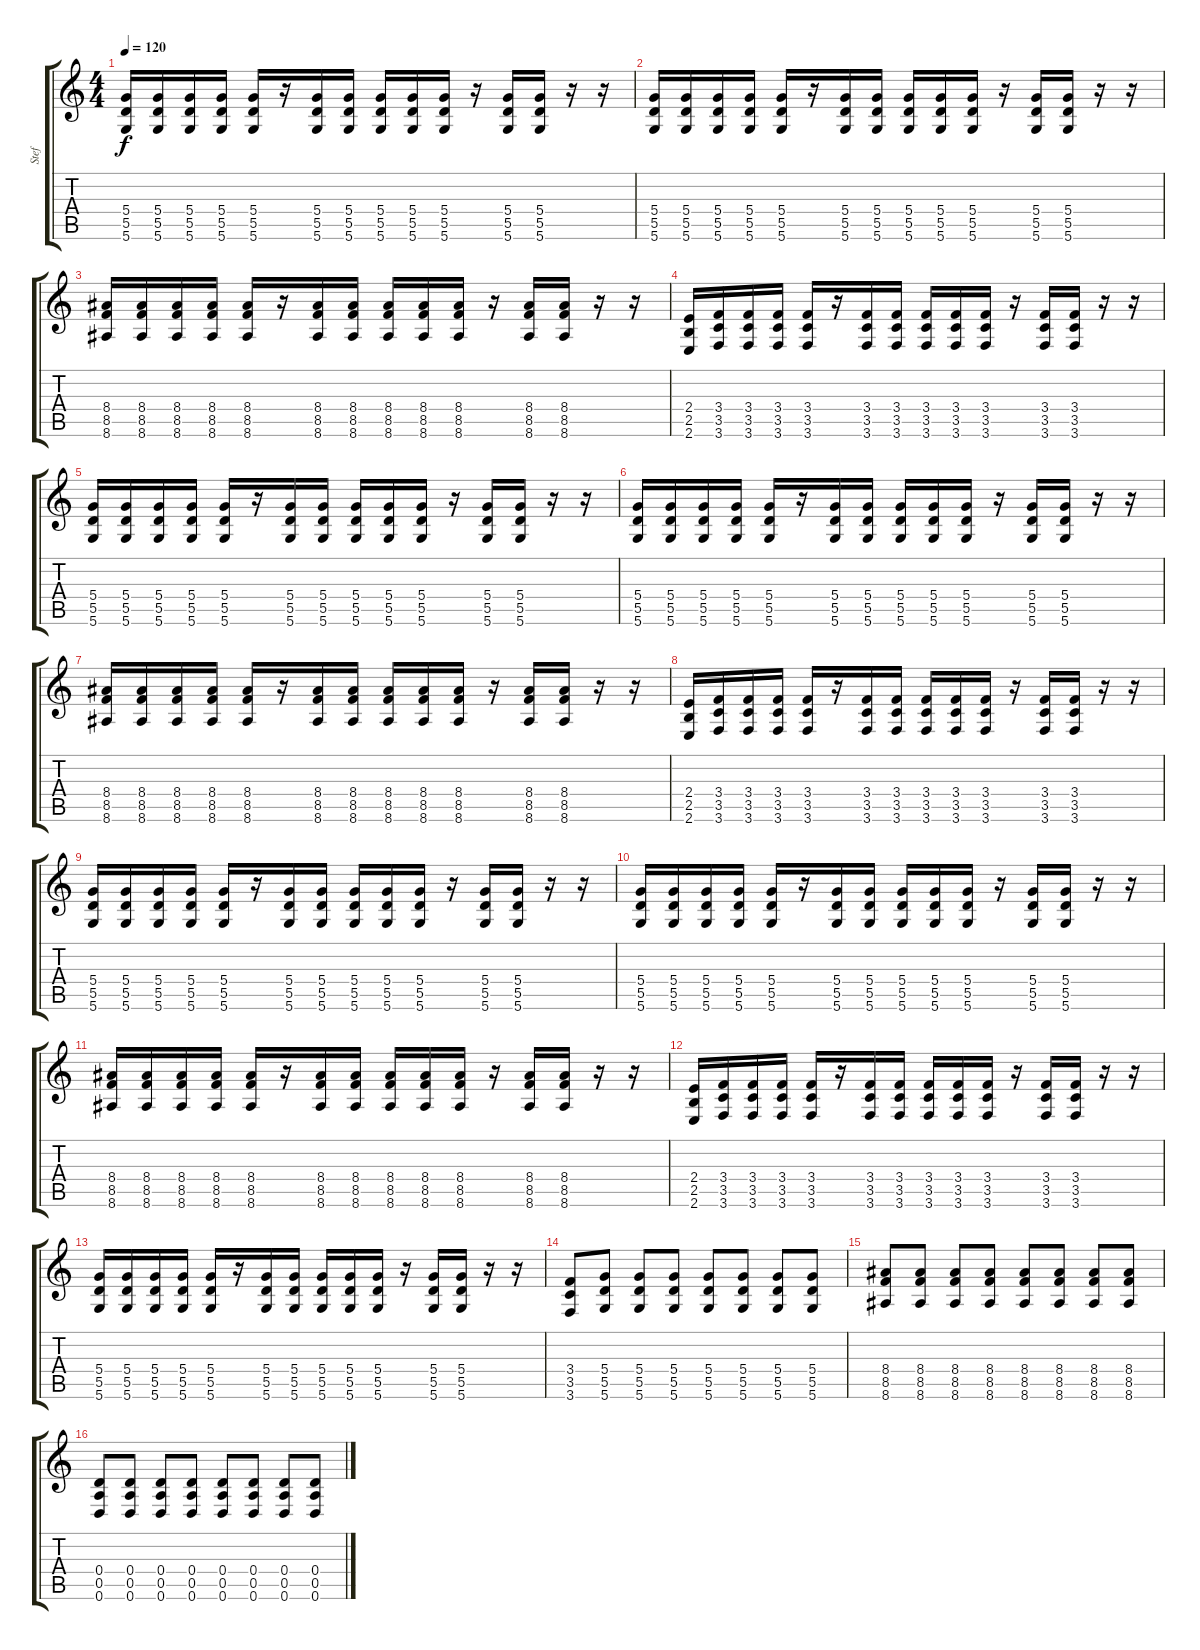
\track ("Stef" "Stef") {instrument distortionguitar}
\staff {score tabs}
\tuning (E4 B3 G3 D3 A2 D2) {hide}
\ts (4 4)
\tempo 120
\clef g2
\ks c
(5.4 5.5 5.6).16{dy f} (5.4 5.5 5.6).16 (5.4 5.5 5.6).16 (5.4 5.5 5.6).16 (5.4 5.5 5.6).16 r.16 (5.4 5.5 5.6).16 (5.4 5.5 5.6).16 (5.4 5.5 5.6).16 (5.4 5.5 5.6).16 (5.4 5.5 5.6).16 r.16 (5.4 5.5 5.6).16 (5.4 5.5 5.6).16 r.16 r.16 |
(5.4 5.5 5.6).16 (5.4 5.5 5.6).16 (5.4 5.5 5.6).16 (5.4 5.5 5.6).16 (5.4 5.5 5.6).16 r.16 (5.4 5.5 5.6).16 (5.4 5.5 5.6).16 (5.4 5.5 5.6).16 (5.4 5.5 5.6).16 (5.4 5.5 5.6).16 r.16 (5.4 5.5 5.6).16 (5.4 5.5 5.6).16 r.16 r.16 |
(8.4 8.5 8.6).16 (8.4 8.5 8.6).16 (8.4 8.5 8.6).16 (8.4 8.5 8.6).16 (8.4 8.5 8.6).16 r.16 (8.4 8.5 8.6).16 (8.4 8.5 8.6).16 (8.4 8.5 8.6).16 (8.4 8.5 8.6).16 (8.4 8.5 8.6).16 r.16 (8.4 8.5 8.6).16 (8.4 8.5 8.6).16 r.16 r.16 |
(2.4 2.5 2.6).16 (3.4 3.5 3.6).16 (3.4 3.5 3.6).16 (3.4 3.5 3.6).16 (3.4 3.5 3.6).16 r.16 (3.4 3.5 3.6).16 (3.4 3.5 3.6).16 (3.4 3.5 3.6).16 (3.4 3.5 3.6).16 (3.4 3.5 3.6).16 r.16 (3.4 3.5 3.6).16 (3.4 3.5 3.6).16 r.16 r.16 |
(5.4 5.5 5.6).16 (5.4 5.5 5.6).16 (5.4 5.5 5.6).16 (5.4 5.5 5.6).16 (5.4 5.5 5.6).16 r.16 (5.4 5.5 5.6).16 (5.4 5.5 5.6).16 (5.4 5.5 5.6).16 (5.4 5.5 5.6).16 (5.4 5.5 5.6).16 r.16 (5.4 5.5 5.6).16 (5.4 5.5 5.6).16 r.16 r.16 |
(5.4 5.5 5.6).16 (5.4 5.5 5.6).16 (5.4 5.5 5.6).16 (5.4 5.5 5.6).16 (5.4 5.5 5.6).16 r.16 (5.4 5.5 5.6).16 (5.4 5.5 5.6).16 (5.4 5.5 5.6).16 (5.4 5.5 5.6).16 (5.4 5.5 5.6).16 r.16 (5.4 5.5 5.6).16 (5.4 5.5 5.6).16 r.16 r.16 |
(8.4 8.5 8.6).16 (8.4 8.5 8.6).16 (8.4 8.5 8.6).16 (8.4 8.5 8.6).16 (8.4 8.5 8.6).16 r.16 (8.4 8.5 8.6).16 (8.4 8.5 8.6).16 (8.4 8.5 8.6).16 (8.4 8.5 8.6).16 (8.4 8.5 8.6).16 r.16 (8.4 8.5 8.6).16 (8.4 8.5 8.6).16 r.16 r.16 |
(2.4 2.5 2.6).16 (3.4 3.5 3.6).16 (3.4 3.5 3.6).16 (3.4 3.5 3.6).16 (3.4 3.5 3.6).16 r.16 (3.4 3.5 3.6).16 (3.4 3.5 3.6).16 (3.4 3.5 3.6).16 (3.4 3.5 3.6).16 (3.4 3.5 3.6).16 r.16 (3.4 3.5 3.6).16 (3.4 3.5 3.6).16 r.16 r.16 |
(5.4 5.5 5.6).16 (5.4 5.5 5.6).16 (5.4 5.5 5.6).16 (5.4 5.5 5.6).16 (5.4 5.5 5.6).16 r.16 (5.4 5.5 5.6).16 (5.4 5.5 5.6).16 (5.4 5.5 5.6).16 (5.4 5.5 5.6).16 (5.4 5.5 5.6).16 r.16 (5.4 5.5 5.6).16 (5.4 5.5 5.6).16 r.16 r.16 |
(5.4 5.5 5.6).16 (5.4 5.5 5.6).16 (5.4 5.5 5.6).16 (5.4 5.5 5.6).16 (5.4 5.5 5.6).16 r.16 (5.4 5.5 5.6).16 (5.4 5.5 5.6).16 (5.4 5.5 5.6).16 (5.4 5.5 5.6).16 (5.4 5.5 5.6).16 r.16 (5.4 5.5 5.6).16 (5.4 5.5 5.6).16 r.16 r.16 |
(8.4 8.5 8.6).16 (8.4 8.5 8.6).16 (8.4 8.5 8.6).16 (8.4 8.5 8.6).16 (8.4 8.5 8.6).16 r.16 (8.4 8.5 8.6).16 (8.4 8.5 8.6).16 (8.4 8.5 8.6).16 (8.4 8.5 8.6).16 (8.4 8.5 8.6).16 r.16 (8.4 8.5 8.6).16 (8.4 8.5 8.6).16 r.16 r.16 |
(2.4 2.5 2.6).16 (3.4 3.5 3.6).16 (3.4 3.5 3.6).16 (3.4 3.5 3.6).16 (3.4 3.5 3.6).16 r.16 (3.4 3.5 3.6).16 (3.4 3.5 3.6).16 (3.4 3.5 3.6).16 (3.4 3.5 3.6).16 (3.4 3.5 3.6).16 r.16 (3.4 3.5 3.6).16 (3.4 3.5 3.6).16 r.16 r.16 |
(5.4 5.5 5.6).16 (5.4 5.5 5.6).16 (5.4 5.5 5.6).16 (5.4 5.5 5.6).16 (5.4 5.5 5.6).16 r.16 (5.4 5.5 5.6).16 (5.4 5.5 5.6).16 (5.4 5.5 5.6).16 (5.4 5.5 5.6).16 (5.4 5.5 5.6).16 r.16 (5.4 5.5 5.6).16 (5.4 5.5 5.6).16 r.16 r.16 |
(3.4 3.5 3.6).8 (5.4 5.5 5.6).8 (5.4 5.5 5.6).8 (5.4 5.5 5.6).8 (5.4 5.5 5.6).8 (5.4 5.5 5.6).8 (5.4 5.5 5.6).8 (5.4 5.5 5.6).8 |
(8.4 8.5 8.6).8 (8.4 8.5 8.6).8 (8.4 8.5 8.6).8 (8.4 8.5 8.6).8 (8.4 8.5 8.6).8 (8.4 8.5 8.6).8 (8.4 8.5 8.6).8 (8.4 8.5 8.6).8 |
(0.4 0.5 0.6).8 (0.4 0.5 0.6).8 (0.4 0.5 0.6).8 (0.4 0.5 0.6).8 (0.4 0.5 0.6).8 (0.4 0.5 0.6).8 (0.4 0.5 0.6).8 (0.4 0.5 0.6).8
